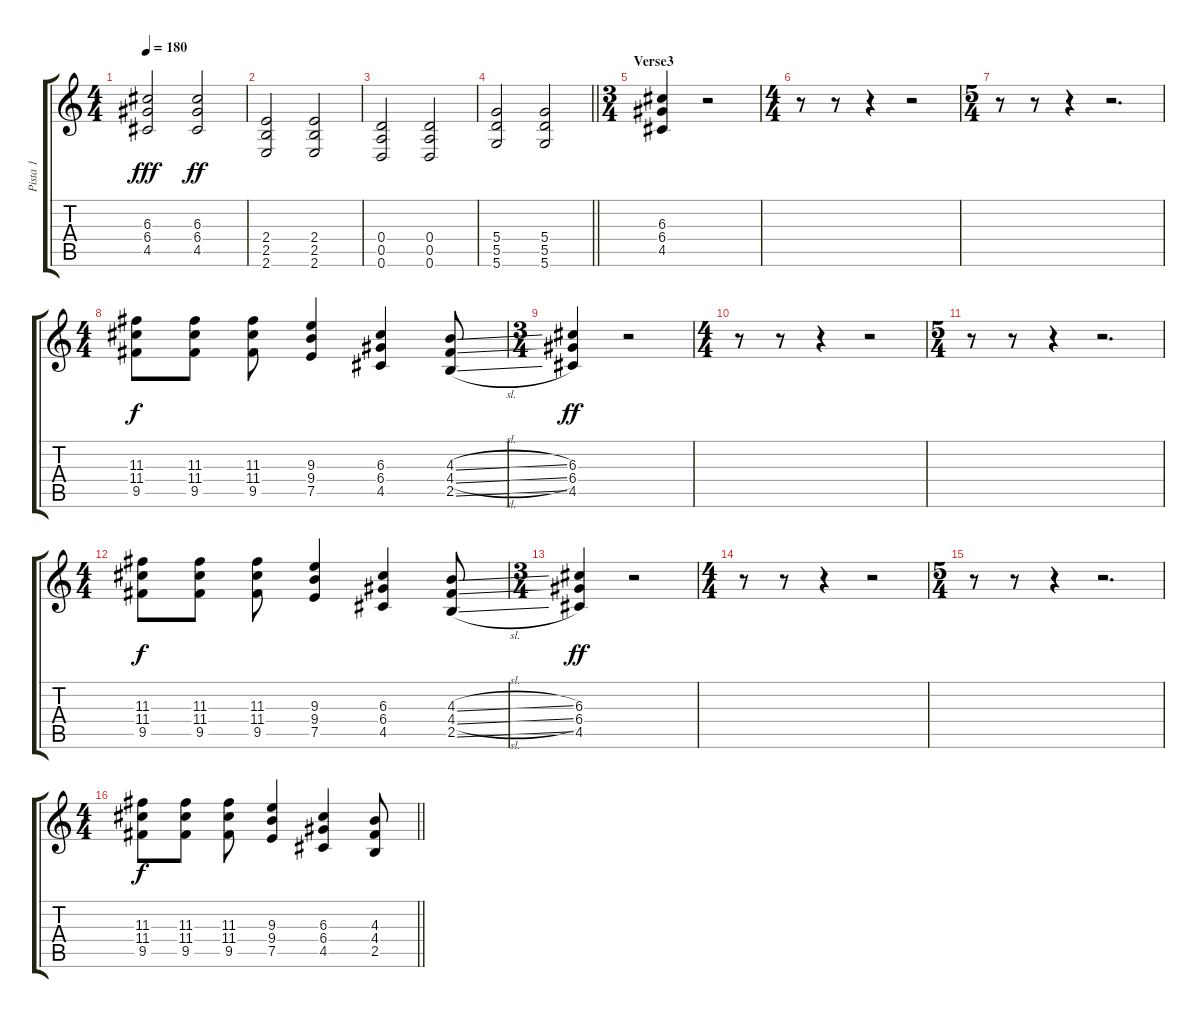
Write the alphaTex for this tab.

\track ("Pista 1" "Pista 1") {instrument overdrivenguitar}
\staff {score tabs}
\tuning (E4 B3 G3 D3 A2 D2) {hide}
\ts (4 4)
\tempo 180
\clef g2
\ks c
(6.3 6.4 4.5).2{dy fff} (6.3 6.4 4.5).2{dy ff} |
(2.4 2.5 2.6).2 (2.4 2.5 2.6).2 |
(0.4 0.5 0.6).2 (0.4 0.5 0.6).2 |
\barLineRight lightlight
(5.4 5.5 5.6).2 (5.4 5.5 5.6).2 |
\ts (3 4)
\section ("" "Verse3")
(6.3 6.4 4.5).4 r.2 |
\ts (4 4)
r.8 r.8 r.4 r.2 |
\ts (5 4)
r.8 r.8 r.4 r.2{d} |
\ts (4 4)
(11.3 11.4 9.5).8{dy f} (11.3 11.4 9.5).8 (11.3 11.4 9.5).8 (9.3 9.4 7.5).4 (6.3 6.4 4.5).4 (4.3{sl} 4.4{sl} 2.5{sl}).8 |
\ts (3 4)
(6.3 6.4 4.5).4{dy ff} r.2 |
\ts (4 4)
r.8 r.8 r.4 r.2 |
\ts (5 4)
r.8 r.8 r.4 r.2{d} |
\ts (4 4)
(11.3 11.4 9.5).8{dy f} (11.3 11.4 9.5).8 (11.3 11.4 9.5).8 (9.3 9.4 7.5).4 (6.3 6.4 4.5).4 (4.3{sl} 4.4{sl} 2.5{sl}).8 |
\ts (3 4)
(6.3 6.4 4.5).4{dy ff} r.2 |
\ts (4 4)
r.8 r.8 r.4 r.2 |
\ts (5 4)
r.8 r.8 r.4 r.2{d} |
\ts (4 4)
\barLineRight lightlight
(11.3 11.4 9.5).8{dy f} (11.3 11.4 9.5).8 (11.3 11.4 9.5).8 (9.3 9.4 7.5).4 (6.3 6.4 4.5).4 (4.3 4.4 2.5).8
